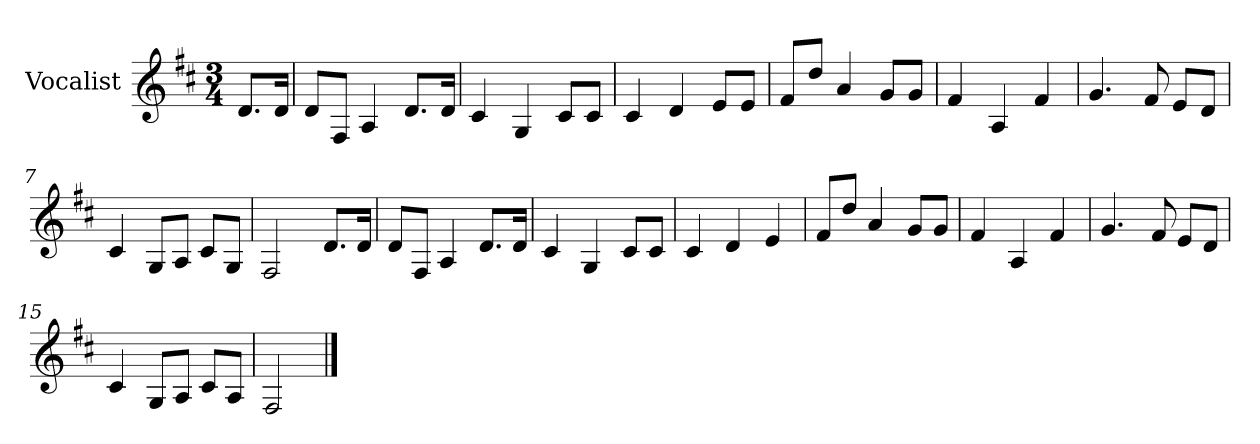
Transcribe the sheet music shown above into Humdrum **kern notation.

**kern
*part1
*staff1
*I"Vocalist
*k[f#c#]
*D:
*M3/4
=
8.dL
16dJk
=1
8dL
8F#J
4A
8.dL
16dJk
=2
4c#
4G
8c#L
8c#J
=3
4c#
4d
8eL
8eJ
=4
8f#L
8ddJ
4a
8gL
8gJ
=5
4f#
4A
4f#
=6
4.g
8f#
8eL
8dJ
=7
4c#
8GL
8AJ
8c#L
8GJ
=8
2F#
8.dL
16dJk
=9
8dL
8F#J
4A
8.dL
16dJk
=10
4c#
4G
8c#L
8c#J
=11
4c#
4d
4e
=12
8f#L
8ddJ
4a
8gL
8gJ
=13
4f#
4A
4f#
=14
4.g
8f#
8eL
8dJ
=15
4c#
8GL
8AJ
8c#L
8AJ
=16
2F#
==
*-
